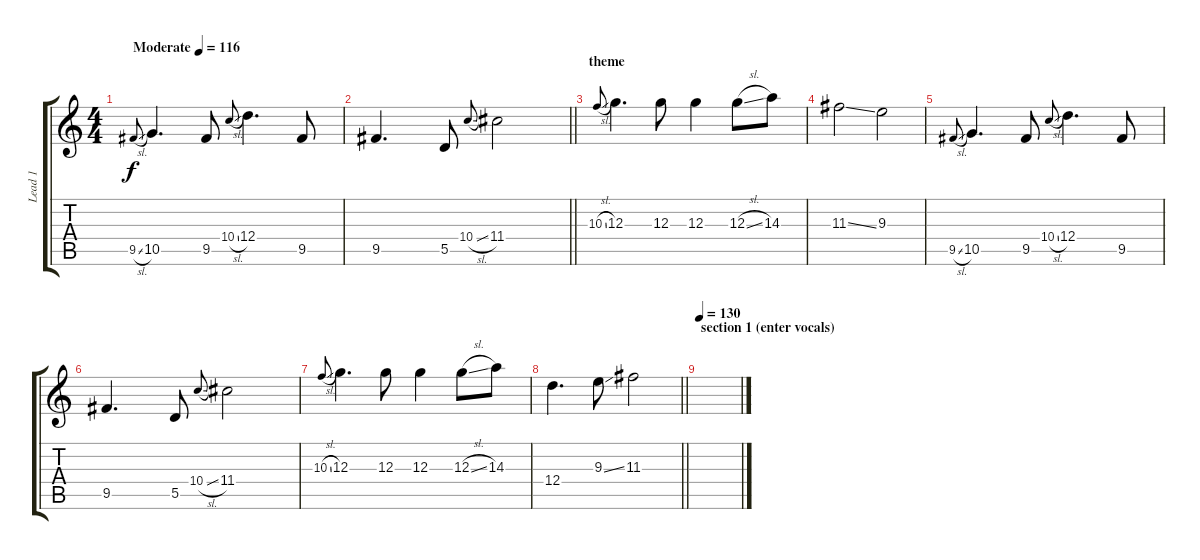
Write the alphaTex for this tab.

\track ("Lead 1" "Lead 1") {instrument distortionguitar}
\staff {score tabs}
\tuning (E4 B3 G3 D3 A2 E2) {hide}
\ts (4 4)
\tempo (116 "Moderate")
\clef g2
\ks c
9.5{sl}.8{gr onbeat dy f instrument distortionguitar} 10.5.4{d} 9.5.8 10.4{sl}.8{gr onbeat} 12.4.4{d} 9.5.8 |
\barLineRight lightlight
9.5.4{d} 5.5.8 10.4{sl}.8{gr onbeat} 11.4.2 |
\section ("" "theme")
10.3{sl}.8{gr onbeat} 12.3.4{d} 12.3.8 12.3.4 12.3{sl}.8 14.3.8 |
11.3{ss}.2 9.3.2 |
9.5{sl}.8{gr onbeat} 10.5.4{d} 9.5.8 10.4{sl}.8{gr onbeat} 12.4.4{d} 9.5.8 |
9.5.4{d} 5.5.8 10.4{sl}.8{gr onbeat} 11.4.2 |
10.3{sl}.8{gr onbeat} 12.3.4{d} 12.3.8 12.3.4 12.3{sl}.8 14.3.8 |
\barLineRight lightlight
12.4.4{d} 9.3{ss}.8 11.3.2 |
\section ("" "section 1 (enter vocals)")
\tempo 130
